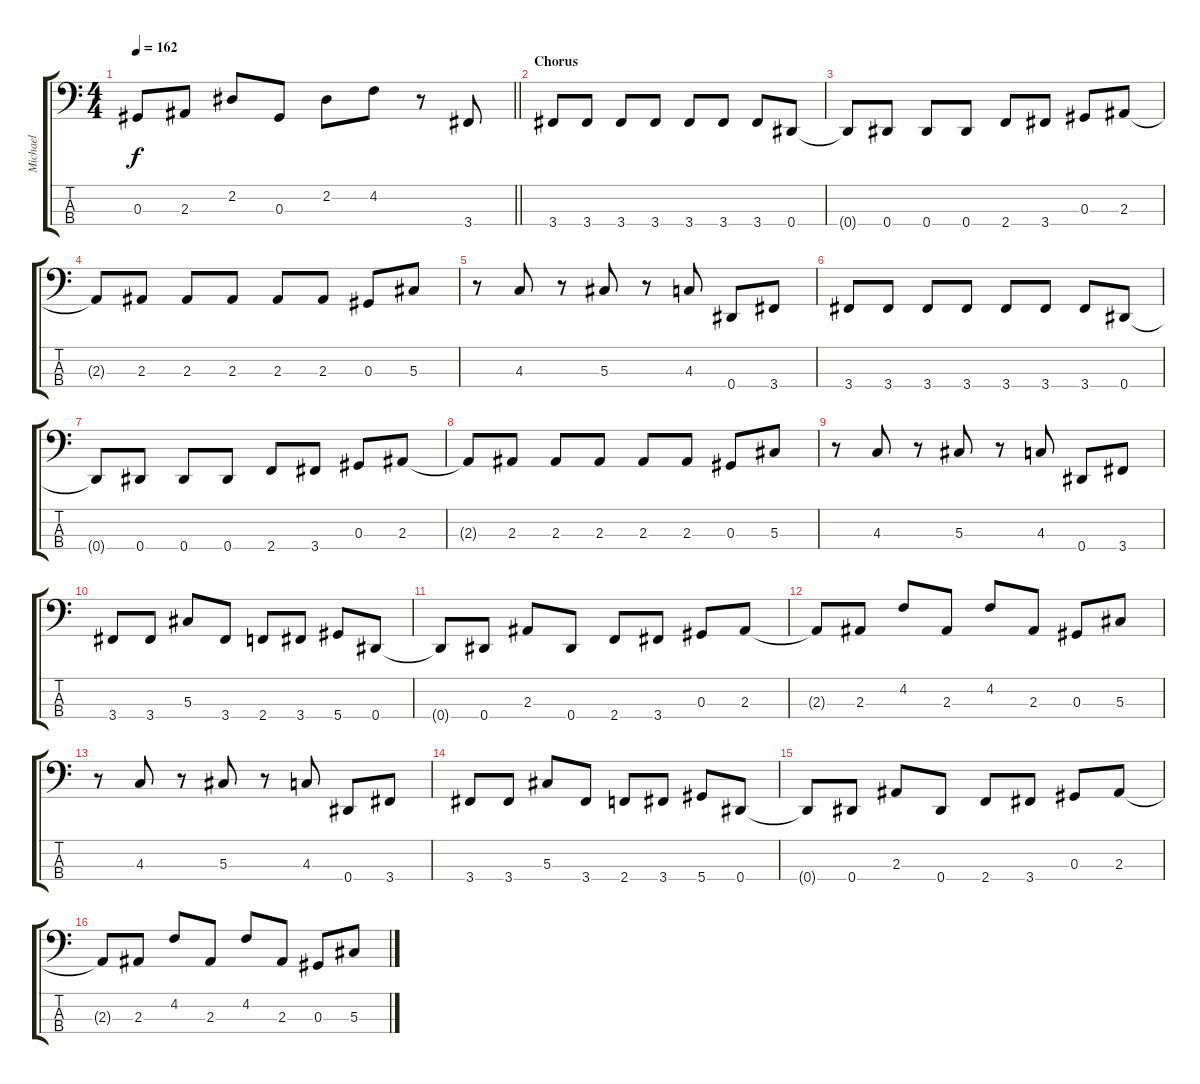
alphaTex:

\track ("Michael" "Michael") {instrument electricbassfinger}
\staff {score tabs}
\tuning (Gb2 Db2 Ab1 Eb1) {hide}
\ts (4 4)
\tempo 162
\clef f4
\barLineRight lightlight
\ks c
0.3.8{dy f} 2.3.8 2.2.8 0.3.8 2.2.8 4.2.8 r.8 3.4.8 |
\section ("" "Chorus")
3.4.8 3.4.8 3.4.8 3.4.8 3.4.8 3.4.8 3.4.8 0.4.8 |
0.4{t}.8 0.4.8 0.4.8 0.4.8 2.4.8 3.4.8 0.3.8 2.3.8 |
2.3{t}.8 2.3.8 2.3.8 2.3.8 2.3.8 2.3.8 0.3.8 5.3.8 |
r.8 4.3.8 r.8 5.3.8 r.8 4.3.8 0.4.8 3.4.8 |
3.4.8 3.4.8 3.4.8 3.4.8 3.4.8 3.4.8 3.4.8 0.4.8 |
0.4{t}.8 0.4.8 0.4.8 0.4.8 2.4.8 3.4.8 0.3.8 2.3.8 |
2.3{t}.8 2.3.8 2.3.8 2.3.8 2.3.8 2.3.8 0.3.8 5.3.8 |
r.8 4.3.8 r.8 5.3.8 r.8 4.3.8 0.4.8 3.4.8 |
3.4.8 3.4.8 5.3.8 3.4.8 2.4.8 3.4.8 5.4.8 0.4.8 |
0.4{t}.8 0.4.8 2.3.8 0.4.8 2.4.8 3.4.8 0.3.8 2.3.8 |
2.3{t}.8 2.3.8 4.2.8 2.3.8 4.2.8 2.3.8 0.3.8 5.3.8 |
r.8 4.3.8 r.8 5.3.8 r.8 4.3.8 0.4.8 3.4.8 |
3.4.8 3.4.8 5.3.8 3.4.8 2.4.8 3.4.8 5.4.8 0.4.8 |
0.4{t}.8 0.4.8 2.3.8 0.4.8 2.4.8 3.4.8 0.3.8 2.3.8 |
2.3{t}.8 2.3.8 4.2.8 2.3.8 4.2.8 2.3.8 0.3.8 5.3.8
